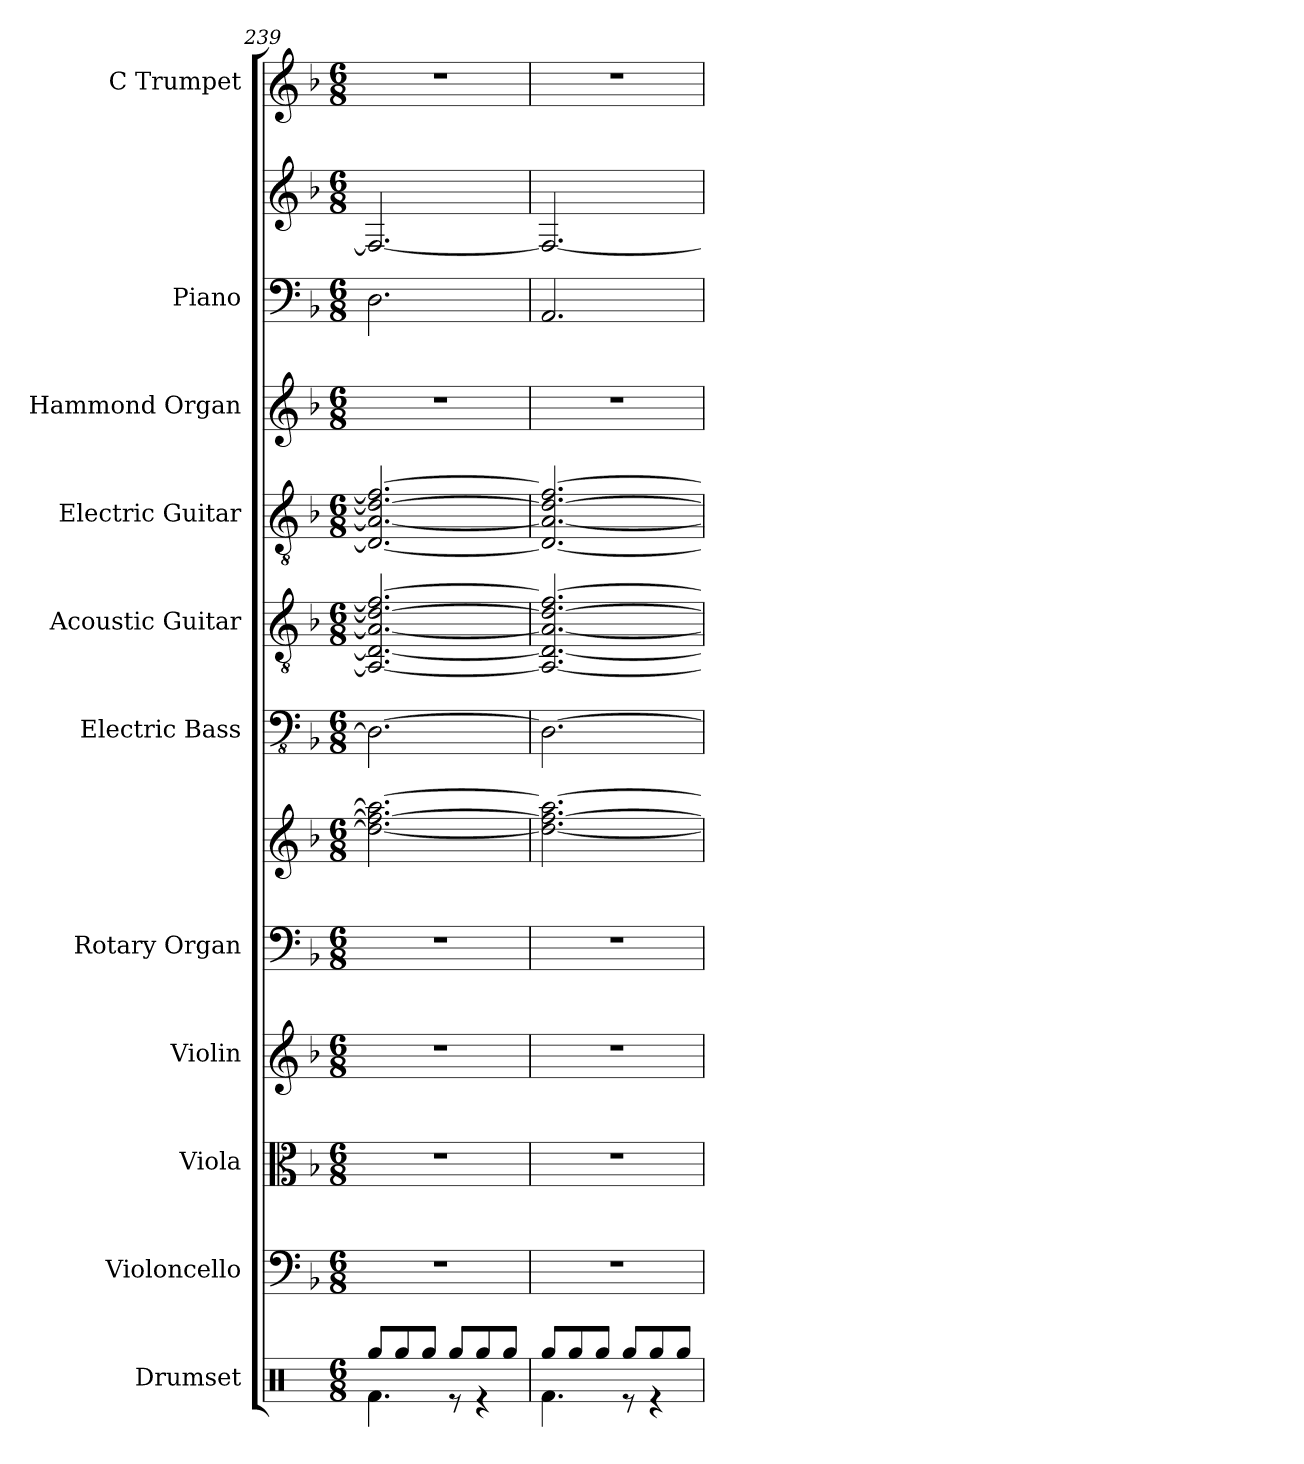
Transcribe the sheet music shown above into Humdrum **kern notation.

**kern	**kern	**kern	**kern	**kern	**kern	**kern	**kern	**kern	**kern	**kern	**kern	**kern
*part11	*part10	*part9	*part8	*part7	*part7	*part6	*part5	*part4	*part3	*part2	*part2	*part1
*staff13	*staff12	*staff11	*staff10	*staff9	*staff8	*staff7	*staff6	*staff5	*staff4	*staff3	*staff2	*staff1
*I"Drumset	*I"Violoncello	*I"Viola	*I"Violin	*I"Rotary Organ	*	*I"Electric Bass	*I"Acoustic Guitar	*I"Electric Guitar	*I"Hammond Organ	*I"Piano	*	*I"C Trumpet
*I'Drs.	*I'Vc.	*I'Vla.	*I'Vln.	*I'Rot. Org.	*	*I'El. B.	*I'Guit.	*I'El. Guit.	*I'Hm. Org.	*I'Pno.	*	*I'C Tpt.
*clefX	*clefF4	*clefC3	*clefG2	*clefF4	*clefG2	*clefFv4	*clefGv2	*clefGv2	*clefG2	*clefF4	*clefG2	*clefG2
*k[]	*k[b-]	*k[b-]	*k[b-]	*k[b-]	*k[b-]	*k[b-]	*k[b-]	*k[b-]	*k[b-]	*k[b-]	*k[b-]	*k[b-]
*M6/8	*M6/8	*M6/8	*M6/8	*M6/8	*M6/8	*M6/8	*M6/8	*M6/8	*M6/8	*M6/8	*M6/8	*M6/8
=239	=239	=239	=239	=239	=239	=239	=239	=239	=239	=239	=239	=239
*^	*	*	*	*	*	*	*	*	*	*	*	*
8Rgg/L	4.Rf\	2.r	2.r	2.r	2.r	2.dd\_ 2.ff\_ 2.aa\_	2.DD\_	2.AA/_ 2.D/_ 2.A/_ 2.d/_ 2.f/_	2.D/_ 2.A/_ 2.d/_ 2.f/_	2.r	2.D\	2.F/_	2.r
8Rgg/	.	.	.	.	.	.	.	.	.	.	.	.	.
8Rgg/J	.	.	.	.	.	.	.	.	.	.	.	.	.
8Rgg/L	8r	.	.	.	.	.	.	.	.	.	.	.	.
8Rgg/	4r	.	.	.	.	.	.	.	.	.	.	.	.
8Rgg/J	.	.	.	.	.	.	.	.	.	.	.	.	.
=240	=240	=240	=240	=240	=240	=240	=240	=240	=240	=240	=240	=240	=240
8Rgg/L	4.Rf\	2.r	2.r	2.r	2.r	2.dd\_ 2.ff\_ 2.aa\_	2.DD\_	2.AA/_ 2.D/_ 2.A/_ 2.d/_ 2.f/_	2.D/_ 2.A/_ 2.d/_ 2.f/_	2.r	2.AA/	2.F/_	2.r
8Rgg/	.	.	.	.	.	.	.	.	.	.	.	.	.
8Rgg/J	.	.	.	.	.	.	.	.	.	.	.	.	.
8Rgg/L	8r	.	.	.	.	.	.	.	.	.	.	.	.
8Rgg/	4r	.	.	.	.	.	.	.	.	.	.	.	.
8Rgg/J	.	.	.	.	.	.	.	.	.	.	.	.	.
*v	*v	*	*	*	*	*	*	*	*	*	*	*	*
=	=	=	=	=	=	=	=	=	=	=	=	=
*-	*-	*-	*-	*-	*-	*-	*-	*-	*-	*-	*-	*-
